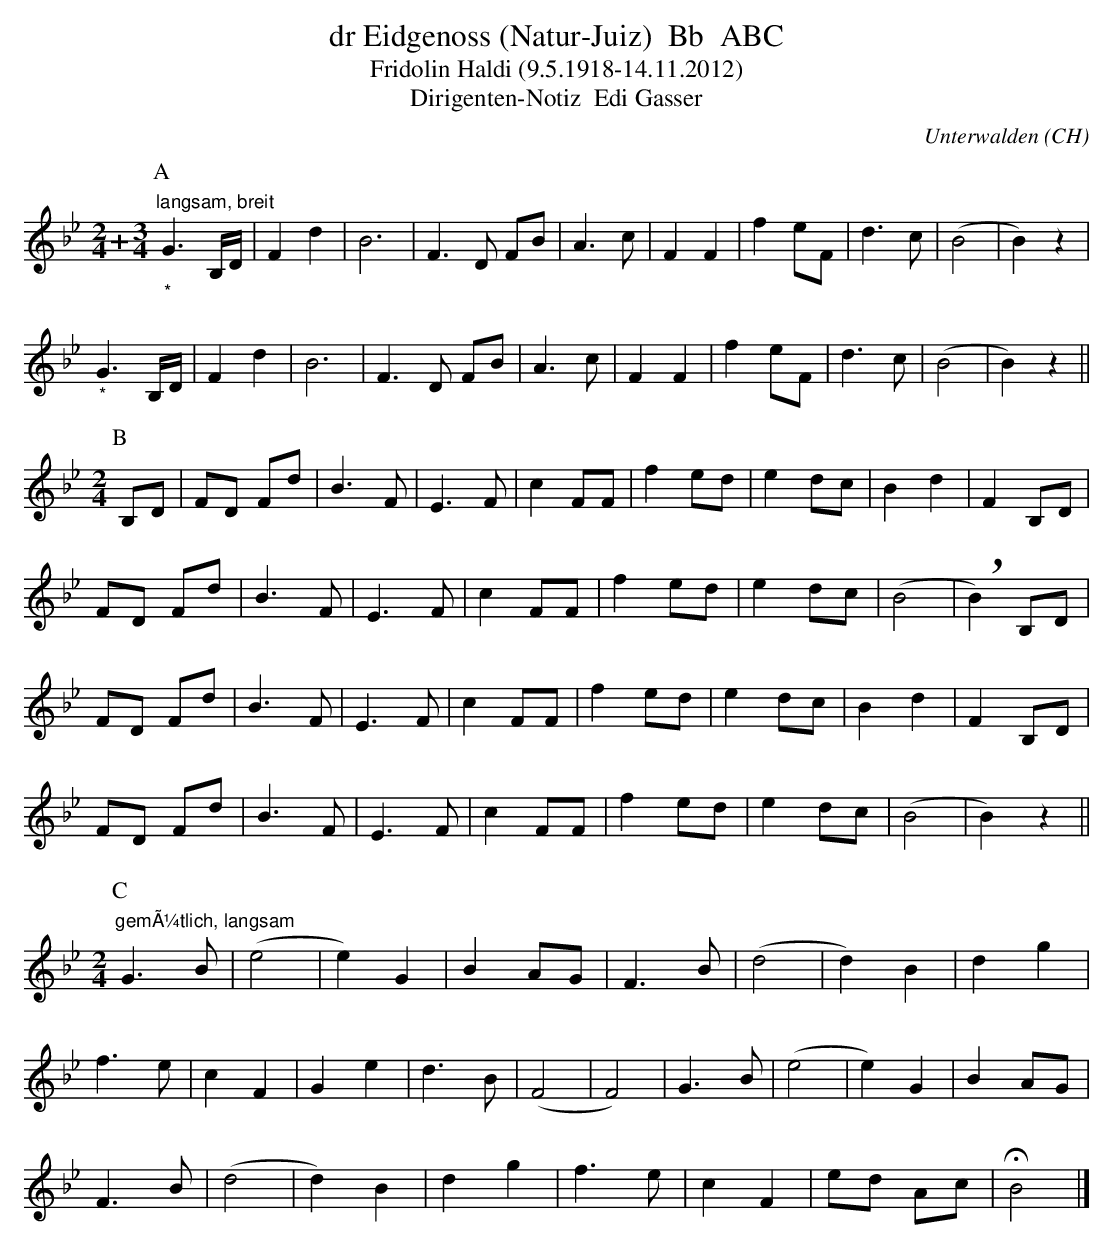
X:1
T:dr Eidgenoss (Natur-Juiz)  Bb  ABC
T:Fridolin Haldi (9.5.1918-14.11.2012)
T:Dirigenten-Notiz  Edi Gasser
C:Unterwalden (CH)
M:2/4+3/4
L:1/8
K:Bb
[P:A] "langsam, breit"  "_*"G3B,/D/ | F2d2 | B6 | F3D FB | A3c | F2F2 | f2eF | d3c | (B4 | B2)z2 |
"_*"G3B,/D/ | F2d2 | B6 | F3D FB | A3c | F2F2 | f2eF | d3c | (B4 | B2)z2 ||
L:1/8
M:2/4
[P:B]  B,D | FD Fd | B3F | E3F | c2FF | f2ed | e2dc | B2d2 | F2B,D |
FD Fd | B3F | E3F | c2FF | f2ed | e2dc | (B4 | !breath!B2)B,D |
FD Fd | B3F | E3F | c2FF | f2ed | e2dc | B2d2 | F2B,D |
FD Fd | B3F | E3F | c2FF | f2ed | e2dc | (B4 | B2)z2 ||
L:1/4
M:2/4
[P:C] "gemÃ¼tlich, langsam"  G>B | (e2 | e)G | BA/G/ | F>B | (d2 | d)B | dg |
f>e | cF | Ge | d>B | (F2 | F2) | G>B | (e2 | e)G | BA/G/ |
F>B | (d2 | d)B | dg | f>e | cF | e/d/ A/c/ | !fermata!B2 |]
